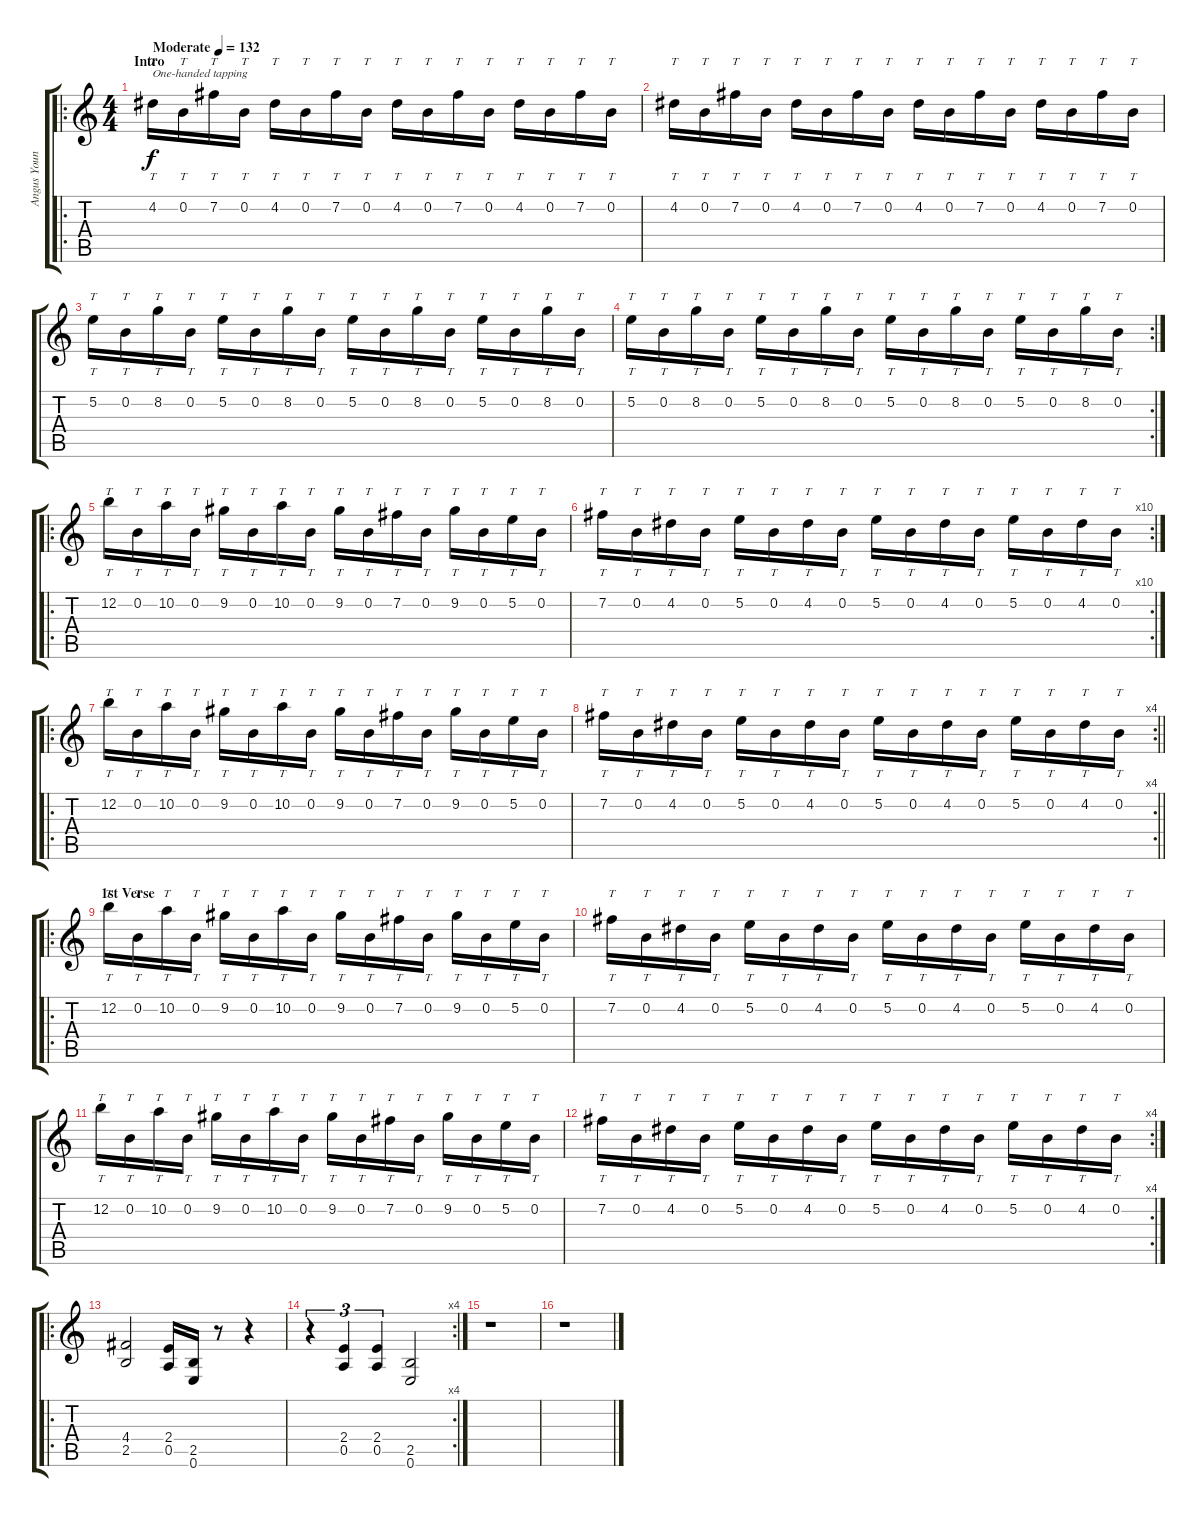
\track ("Angus Young" "Angus Youn") {solo instrument distortionguitar}
\staff {score tabs}
\tuning (E4 B3 G3 D3 A2 E2) {hide}
\ro
\ts (4 4)
\section ("" "Intro")
\tempo (132 "Moderate")
\clef g2
\ks c
4.2.16{tt txt "One-handed tapping" dy f instrument distortionguitar} 0.2.16{tt} 7.2.16{tt} 0.2.16{tt} 4.2.16{tt} 0.2.16{tt} 7.2.16{tt} 0.2.16{tt} 4.2.16{tt} 0.2.16{tt} 7.2.16{tt} 0.2.16{tt} 4.2.16{tt} 0.2.16{tt} 7.2.16{tt} 0.2.16{tt} |
4.2.16{tt} 0.2.16{tt} 7.2.16{tt} 0.2.16{tt} 4.2.16{tt} 0.2.16{tt} 7.2.16{tt} 0.2.16{tt} 4.2.16{tt} 0.2.16{tt} 7.2.16{tt} 0.2.16{tt} 4.2.16{tt} 0.2.16{tt} 7.2.16{tt} 0.2.16{tt} |
5.2.16{tt} 0.2.16{tt} 8.2.16{tt} 0.2.16{tt} 5.2.16{tt} 0.2.16{tt} 8.2.16{tt} 0.2.16{tt} 5.2.16{tt} 0.2.16{tt} 8.2.16{tt} 0.2.16{tt} 5.2.16{tt} 0.2.16{tt} 8.2.16{tt} 0.2.16{tt} |
\rc 2
5.2.16{tt} 0.2.16{tt} 8.2.16{tt} 0.2.16{tt} 5.2.16{tt} 0.2.16{tt} 8.2.16{tt} 0.2.16{tt} 5.2.16{tt} 0.2.16{tt} 8.2.16{tt} 0.2.16{tt} 5.2.16{tt} 0.2.16{tt} 8.2.16{tt} 0.2.16{tt} |
\ro
12.2.16{tt} 0.2.16{tt} 10.2.16{tt} 0.2.16{tt} 9.2.16{tt} 0.2.16{tt} 10.2.16{tt} 0.2.16{tt} 9.2.16{tt} 0.2.16{tt} 7.2.16{tt} 0.2.16{tt} 9.2.16{tt} 0.2.16{tt} 5.2.16{tt} 0.2.16{tt} |
\rc 10
7.2.16{tt} 0.2.16{tt} 4.2.16{tt} 0.2.16{tt} 5.2.16{tt} 0.2.16{tt} 4.2.16{tt} 0.2.16{tt} 5.2.16{tt} 0.2.16{tt} 4.2.16{tt} 0.2.16{tt} 5.2.16{tt} 0.2.16{tt} 4.2.16{tt} 0.2.16{tt} |
\ro
12.2.16{tt} 0.2.16{tt} 10.2.16{tt} 0.2.16{tt} 9.2.16{tt} 0.2.16{tt} 10.2.16{tt} 0.2.16{tt} 9.2.16{tt} 0.2.16{tt} 7.2.16{tt} 0.2.16{tt} 9.2.16{tt} 0.2.16{tt} 5.2.16{tt} 0.2.16{tt} |
\rc 4
\barLineRight lightlight
7.2.16{tt} 0.2.16{tt} 4.2.16{tt} 0.2.16{tt} 5.2.16{tt} 0.2.16{tt} 4.2.16{tt} 0.2.16{tt} 5.2.16{tt} 0.2.16{tt} 4.2.16{tt} 0.2.16{tt} 5.2.16{tt} 0.2.16{tt} 4.2.16{tt} 0.2.16{tt} |
\ro
\section ("" "1st Verse")
12.2.16{tt} 0.2.16{tt} 10.2.16{tt} 0.2.16{tt} 9.2.16{tt} 0.2.16{tt} 10.2.16{tt} 0.2.16{tt} 9.2.16{tt} 0.2.16{tt} 7.2.16{tt} 0.2.16{tt} 9.2.16{tt} 0.2.16{tt} 5.2.16{tt} 0.2.16{tt} |
7.2.16{tt} 0.2.16{tt} 4.2.16{tt} 0.2.16{tt} 5.2.16{tt} 0.2.16{tt} 4.2.16{tt} 0.2.16{tt} 5.2.16{tt} 0.2.16{tt} 4.2.16{tt} 0.2.16{tt} 5.2.16{tt} 0.2.16{tt} 4.2.16{tt} 0.2.16{tt} |
12.2.16{tt} 0.2.16{tt} 10.2.16{tt} 0.2.16{tt} 9.2.16{tt} 0.2.16{tt} 10.2.16{tt} 0.2.16{tt} 9.2.16{tt} 0.2.16{tt} 7.2.16{tt} 0.2.16{tt} 9.2.16{tt} 0.2.16{tt} 5.2.16{tt} 0.2.16{tt} |
\rc 4
7.2.16{tt} 0.2.16{tt} 4.2.16{tt} 0.2.16{tt} 5.2.16{tt} 0.2.16{tt} 4.2.16{tt} 0.2.16{tt} 5.2.16{tt} 0.2.16{tt} 4.2.16{tt} 0.2.16{tt} 5.2.16{tt} 0.2.16{tt} 4.2.16{tt} 0.2.16{tt} |
\ro
(4.4 2.5).2 (2.4 0.5).16 (2.5 0.6).16 r.8 r.4 |
\rc 4
r.4{tu (3 2)} (2.4 0.5).4{tu (3 2)} (2.4 0.5).4{tu (3 2)} (2.5 0.6).2 |
r.1 |
r.1
